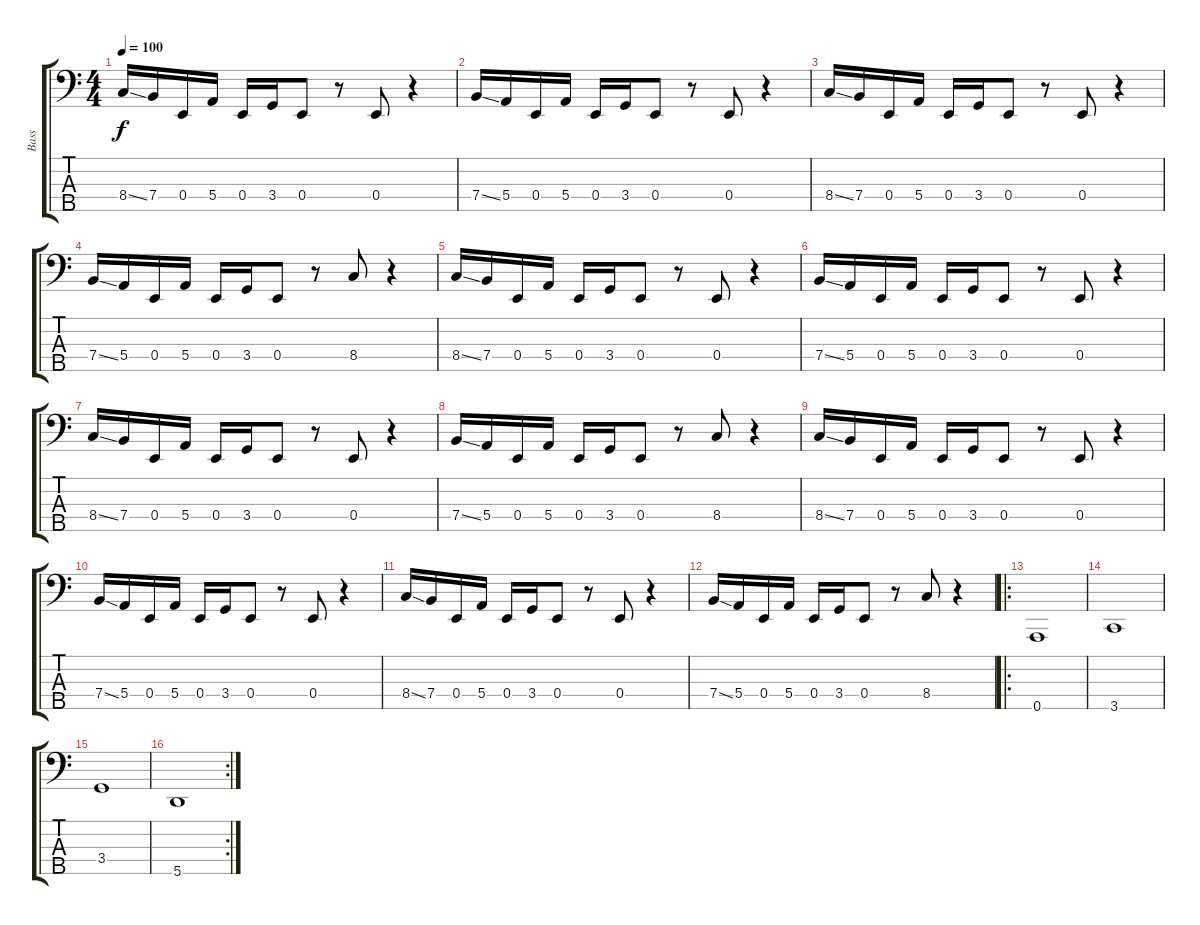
\track ("Bass" "Bass") {instrument electricbassfinger}
\staff {score tabs}
\tuning (G2 D2 A1 E1 A0) {hide}
\ts (4 4)
\tempo 100
\clef f4
\ks c
8.4{ss}.16{dy f} 7.4.16 0.4.16 5.4.16 0.4.16 3.4.16 0.4.8 r.8 0.4.8 r.4 |
7.4{ss}.16 5.4.16 0.4.16 5.4.16 0.4.16 3.4.16 0.4.8 r.8 0.4.8 r.4 |
8.4{ss}.16 7.4.16 0.4.16 5.4.16 0.4.16 3.4.16 0.4.8 r.8 0.4.8 r.4 |
7.4{ss}.16 5.4.16 0.4.16 5.4.16 0.4.16 3.4.16 0.4.8 r.8 8.4.8 r.4 |
8.4{ss}.16 7.4.16 0.4.16 5.4.16 0.4.16 3.4.16 0.4.8 r.8 0.4.8 r.4 |
7.4{ss}.16 5.4.16 0.4.16 5.4.16 0.4.16 3.4.16 0.4.8 r.8 0.4.8 r.4 |
8.4{ss}.16 7.4.16 0.4.16 5.4.16 0.4.16 3.4.16 0.4.8 r.8 0.4.8 r.4 |
7.4{ss}.16 5.4.16 0.4.16 5.4.16 0.4.16 3.4.16 0.4.8 r.8 8.4.8 r.4 |
8.4{ss}.16 7.4.16 0.4.16 5.4.16 0.4.16 3.4.16 0.4.8 r.8 0.4.8 r.4 |
7.4{ss}.16 5.4.16 0.4.16 5.4.16 0.4.16 3.4.16 0.4.8 r.8 0.4.8 r.4 |
8.4{ss}.16 7.4.16 0.4.16 5.4.16 0.4.16 3.4.16 0.4.8 r.8 0.4.8 r.4 |
7.4{ss}.16 5.4.16 0.4.16 5.4.16 0.4.16 3.4.16 0.4.8 r.8 8.4.8 r.4 |
\ro
0.5.1 |
3.5.1 |
3.4.1 |
\rc 2
5.5.1
